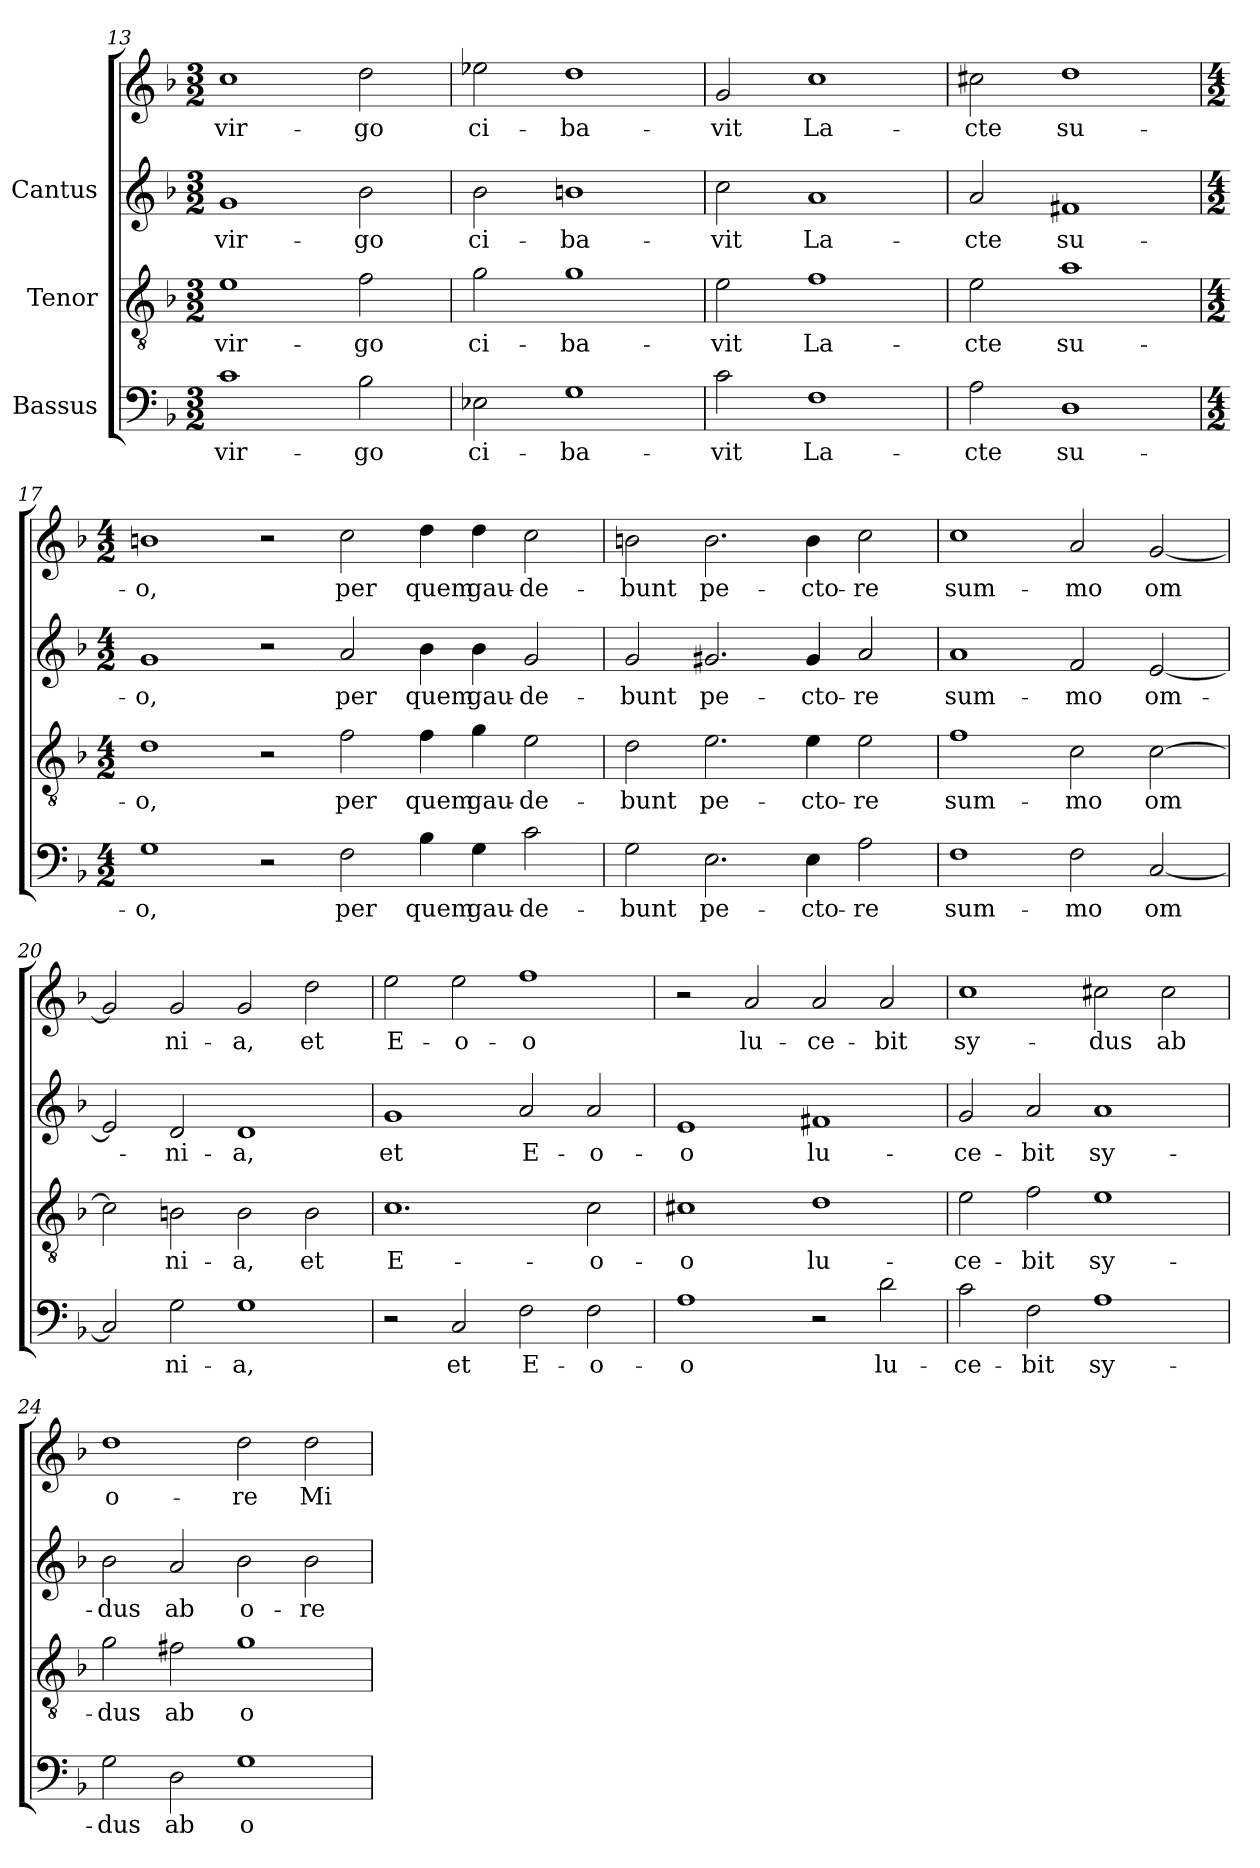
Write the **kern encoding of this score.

**kern	**text	**kern	**text	**kern	**text	**kern	**text
*part3	*part3	*part2	*part2	*part1	*part1	*part1	*part1
*staff4	*staff4	*staff3	*staff3	*staff2	*staff2	*staff1	*staff1
*I"Bassus	*	*I"Tenor	*	*I"Cantus	*	*	*
*clefF4	*	*clefGv2	*	*clefG2	*	*clefG2	*
*k[b-]	*	*k[b-]	*	*k[b-]	*	*k[b-]	*
*F:	*	*F:	*	*F:	*	*F:	*
*M3/2	*	*M3/2	*	*M3/2	*	*M3/2	*
=13	=13	=13	=13	=13	=13	=13	=13
!	!LO:LY:b:cj	!	!LO:LY:b:cj	!	!LO:LY:b:cj	!	!LO:LY:b:cj
1c	vir-	1e	vir-	1g	vir-	1cc	vir-
!	!LO:LY:b:cj	!	!LO:LY:b:cj	!	!LO:LY:b:cj	!	!LO:LY:b:cj
2B-\	-go	2f\	-go	2b-\	-go	2dd\	-go
=14	=14	=14	=14	=14	=14	=14	=14
!	!LO:LY:b:cj	!	!LO:LY:b:cj	!	!LO:LY:b:cj	!	!LO:LY:b:cj
2E-X\	ci-	2g\	ci-	2b-\	-ci-	2ee-X\	ci-
!	!LO:LY:b:cj	!	!LO:LY:b:cj	!	!LO:LY:b:cj	!	!LO:LY:b:cj
1G	-ba-	1g	-ba-	1bn	-ba-	1dd	-ba-
=15	=15	=15	=15	=15	=15	=15	=15
!	!LO:LY:b:cj	!	!LO:LY:b:cj	!	!LO:LY:b:cj	!	!LO:LY:b:cj
2c\	-vit	2e\	-vit	2cc\	-vit	2g/	-vit
!	!LO:LY:b:cj	!	!LO:LY:b:cj	!	!LO:LY:b:cj	!	!LO:LY:b:cj
1F	La-	1f	La-	1a	La-	1cc	La-
=16	=16	=16	=16	=16	=16	=16	=16
!	!LO:LY:b:cj	!	!LO:LY:b:cj	!	!LO:LY:b:cj	!	!LO:LY:b:cj
2A\	-cte	2e\	-cte	2a/	-cte	2cc#X\	-cte
!	!LO:LY:b:cj	!	!LO:LY:b:cj	!	!LO:LY:b:cj	!	!LO:LY:b:cj
1D	su-	1a	su-	1f#X	su-	1dd	su-
!!LO:PB:g=z
=17	=17	=17	=17	=17	=17	=17	=17
*M4/2	*	*M4/2	*	*M4/2	*	*M4/2	*
*	*	*	*	*	*	*MM168	*
!	!LO:LY:b:cj	!	!LO:LY:b:cj	!	!LO:LY:b:cj	!	!LO:LY:b:cj
1G	-o,	1d	-o,	1g	-o,	1bn	-o,
2r	.	2r	.	2r	.	2r	.
!	!LO:LY:b:cj	!	!LO:LY:b:cj	!	!LO:LY:b:cj	!	!LO:LY:b:cj
2F\	per	2f\	per	2a/	per	2cc\	per
!	!LO:LY:b:cj	!	!LO:LY:b:cj	!	!LO:LY:b:cj	!	!LO:LY:b:cj
4B-\	quem	4f\	quem	4b-\	quem	4dd\	quem
!	!LO:LY:b:cj	!	!LO:LY:b:cj	!	!LO:LY:b:cj	!	!LO:LY:b:cj
4G\	gau-	4g\	gau-	4b-\	gau-	4dd\	gau-
!	!LO:LY:b:cj	!	!LO:LY:b:cj	!	!LO:LY:b:cj	!	!LO:LY:b:cj
2c\	-de-	2e\	-de-	2g/	-de-	2cc\	-de-
=18	=18	=18	=18	=18	=18	=18	=18
!	!LO:LY:b:cj	!	!LO:LY:b:cj	!	!LO:LY:b:cj	!	!LO:LY:b:cj
2G\	-bunt	2d\	-bunt	2g/	bunt	2bn\	-bunt
!	!LO:LY:b:cj	!	!LO:LY:b:cj	!	!LO:LY:b:cj	!	!LO:LY:b:cj
2.E\	pe-	2.e\	pe-	2.g#X/	pe-	2.b\	pe-
!	!LO:LY:b:cj	!	!LO:LY:b:cj	!	!LO:LY:b:cj	!	!LO:LY:b:cj
4E\	-cto-	4e\	-cto-	4g#/	-cto-	4b\	-cto-
!	!LO:LY:b:cj	!	!LO:LY:b:cj	!	!LO:LY:b:cj	!	!LO:LY:b:cj
2A\	-re	2e\	-re	2a/	-re	2cc\	-re
=19	=19	=19	=19	=19	=19	=19	=19
!	!LO:LY:b:cj	!	!LO:LY:b:cj	!	!LO:LY:b:cj	!	!LO:LY:b:cj
1F	sum-	1f	sum-	1a	-sum-	1cc	sum-
!	!LO:LY:b:cj	!	!LO:LY:b:cj	!	!LO:LY:b:cj	!	!LO:LY:b:cj
2F\	-mo	2c\	-mo	2f/	-mo	2a/	-mo
!	!LO:LY:b:cj	!	!LO:LY:b:cj	!	!LO:LY:b:cj	!	!LO:LY:b:cj
[<2C/	om-	[>2c\	om-	[<2e/	om-	[<2g/	om-
!!LO:LB:g=z
=20	=20	=20	=20	=20	=20	=20	=20
!	!LO:LY:b:cj	!	!LO:LY:b:cj	!	!LO:LY:b:cj	!	!LO:LY:b:cj
2C/]	-	2c\]	-	2e/]	.	2g/]	-
!	!LO:LY:b:cj	!	!LO:LY:b:cj	!	!LO:LY:b:cj	!	!LO:LY:b:cj
2G\	ni-	2Bn\	ni-	2d/	ni-	2g/	ni-
!	!LO:LY:b:cj	!	!LO:LY:b:cj	!	!LO:LY:b:cj	!	!LO:LY:b:cj
1G	-a,	2B\	-a,	1d	-a,	2g/	-a,
!	!	!	!LO:LY:b:cj	!	!	!	!LO:LY:b:cj
.	.	2B\	et	.	.	2dd\	et
=21	=21	=21	=21	=21	=21	=21	=21
!	!	!	!LO:LY:b:cj	!	!LO:LY:b:cj	!	!LO:LY:b:cj
2r	.	1.c	E-	1g	et	2ee\	E-
!	!LO:LY:b:cj	!	!	!	!	!	!LO:LY:b:cj
2C/	et	.	.	.	.	2ee\	-o-
!	!LO:LY:b:cj	!	!	!	!LO:LY:b:cj	!	!LO:LY:b:cj
2F\	E-	.	.	2a/	E-	1ff	-o
!	!LO:LY:b:cj	!	!LO:LY:b:cj	!	!LO:LY:b:cj	!	!
2F\	-o-	2c\	-o-	2a/	-o-	.	.
=22	=22	=22	=22	=22	=22	=22	=22
!	!LO:LY:b:cj	!	!LO:LY:b:cj	!	!LO:LY:b:cj	!	!
1A	-o	1c#X	-o	1e	o	2r	.
!	!	!	!	!	!	!	!LO:LY:b:cj
.	.	.	.	.	.	2a/	-lu-
!	!	!	!LO:LY:b:cj	!	!LO:LY:b:cj	!	!LO:LY:b:cj
2r	.	1d	lu-	1f#X	lu-	2a/	-ce-
!	!LO:LY:b:cj	!	!	!	!	!	!LO:LY:b:cj
2d\	lu-	.	.	.	.	2a/	-bit
=23	=23	=23	=23	=23	=23	=23	=23
!	!LO:LY:b:cj	!	!LO:LY:b:cj	!	!LO:LY:b:cj	!	!LO:LY:b:cj
2c\	-ce-	2e\	-ce-	2g/	ce-	1cc	-sy-
!	!LO:LY:b:cj	!	!LO:LY:b:cj	!	!LO:LY:b:cj	!	!
2F\	-bit	2f\	-bit	2a/	-bit	.	.
!	!LO:LY:b:cj	!	!LO:LY:b:cj	!	!LO:LY:b:cj	!	!LO:LY:b:cj
1A	sy-	1e	sy-	1a	sy-	2cc#X\	-dus
!	!	!	!	!	!	!	!LO:LY:b:cj
.	.	.	.	.	.	2cc#\	ab
!!LO:LB:g=z
=24	=24	=24	=24	=24	=24	=24	=24
!	!LO:LY:b:cj	!	!LO:LY:b:cj	!	!LO:LY:b:cj	!	!LO:LY:b:cj
2G\	-dus	2g\	-dus	2b-\	-dus	1dd	-o-
!	!LO:LY:b:cj	!	!LO:LY:b:cj	!	!LO:LY:b:cj	!	!
2D\	ab	2f#X\	ab	2a/	ab	.	.
!	!LO:LY:b:cj	!	!LO:LY:b:cj	!	!LO:LY:b:cj	!	!LO:LY:b:cj
1G	o-	1g	o-	2b-\	o-	2dd\	-re
!	!	!	!	!	!LO:LY:b:cj	!	!LO:LY:b:cj
.	.	.	.	2b-\	-re	2dd\	Mi-
=	=	=	=	=	=	=	=
*-	*-	*-	*-	*-	*-	*-	*-
